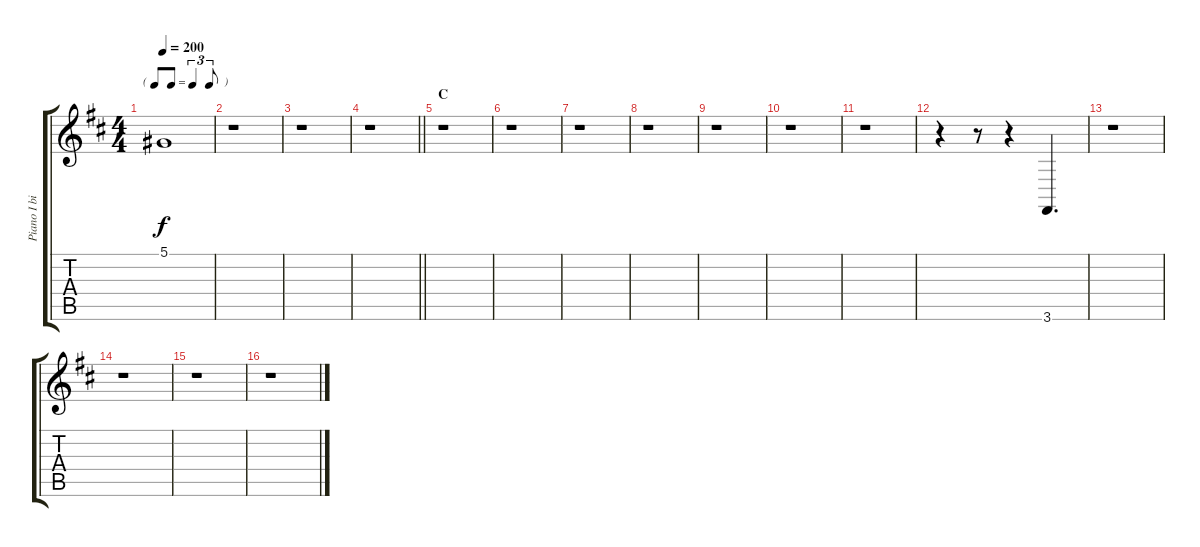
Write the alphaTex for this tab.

\track ("Piano I bis" "Piano I bi") {instrument brightacousticpiano}
\staff {score tabs}
\tuning (Eb4 Bb3 Gb3 Db3 Ab2 Eb2) {hide}
\ts (4 4)
\tf triplet8th
\tempo 200
\clef g2
\ks d
5.1.1{dy f} |
r.1 |
r.1 |
\barLineRight lightlight
r.1 |
\section ("" "C")
r.1 |
r.1 |
r.1 |
r.1 |
r.1 |
r.1 |
r.1 |
r.4 r.8 r.4 3.6.4{d} |
r.1 |
r.1 |
r.1 |
r.1
